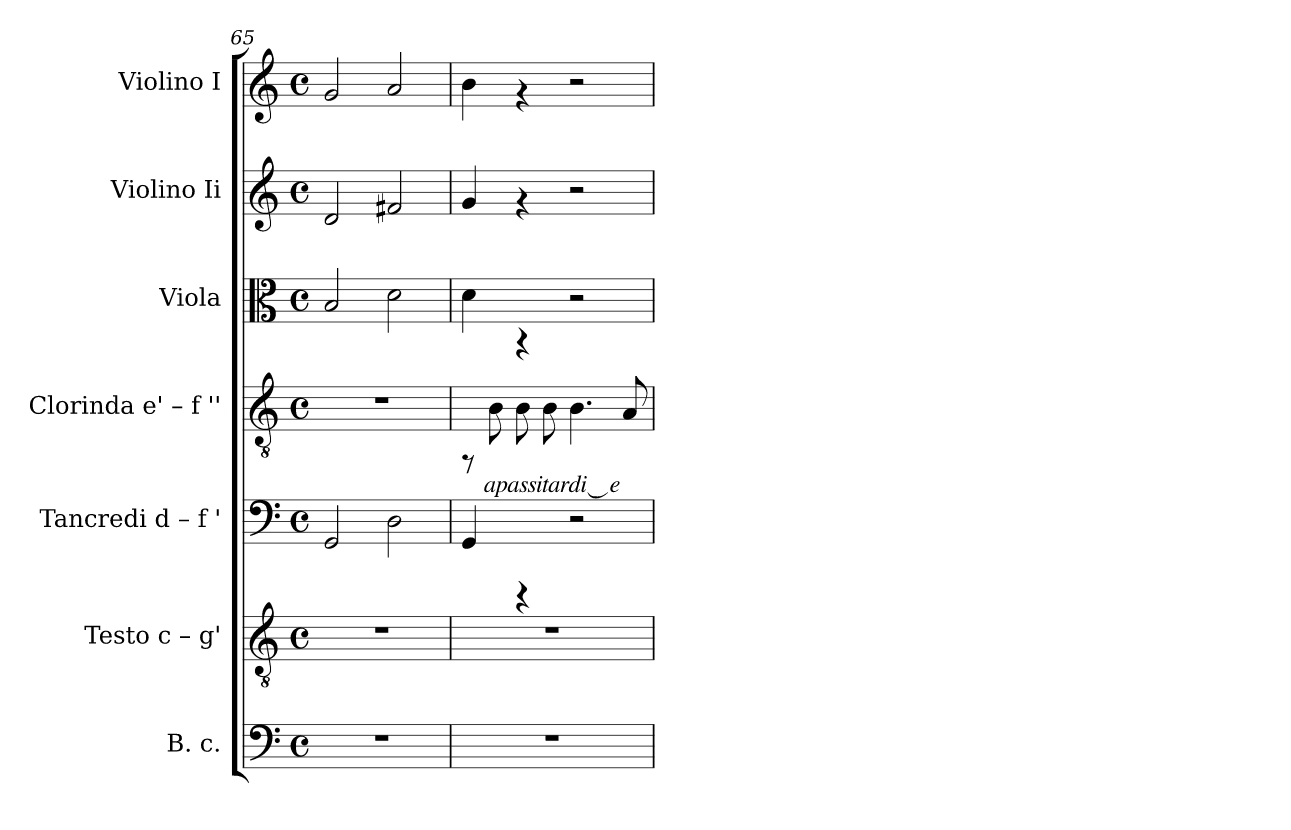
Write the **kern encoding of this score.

**kern	**kern	**kern	**kern	**text	**kern	**kern	**kern	**text
*part7	*part6	*part5	*part4	*part4	*part3	*part2	*part1	*part1
*staff7	*staff6	*staff5	*staff4	*staff4	*staff3	*staff2	*staff1	*staff1
*I"B. c.	*I"Testo  c – g'	*I"Tancredi  d – f '	*I"Clorinda  e' – f ''	*	*I"Viola	*I"Violino Ii	*I"Violino I	*
*clefF4	*clefGv2	*clefF4	*clefGv2	*	*clefC3	*clefG2	*clefG2	*
*k[]	*k[]	*k[]	*k[]	*	*k[]	*k[]	*k[]	*
*C:	*C:	*C:	*C:	*	*C:	*C:	*C:	*
*M4/4	*M4/4	*M4/4	*M4/4	*	*M4/4	*M4/4	*M4/4	*
*met(c)	*met(c)	*met(c)	*met(c)	*	*met(c)	*met(c)	*met(c)	*
=65	=65	=65	=65	=65	=65	=65	=65	=65
!	!	!	!	!	!	!	!	!LO:LY:b:cj
1r	1r	2GG/	1r	.	2B/	2d/	2g/	.
!	!	!	!	!	!	!	!	!LO:LY:b:cj
.	.	2D\	.	.	2d\	2f#X/	2a/	.
=66	=66	=66	=66	=66	=66	=66	=66	=66
!	!	!	!	!	!	!	!	!LO:LY:b:cj
1r	1r	4GG/	8rFF	.	4d\	4g/	4b\	.
!	!	!	!	!LO:LY:b:cj	!	!	!	!
.	.	.	8B\	apassitardi‿e	.	.	.	.
!	!	!	!	!LO:LY:b:cj	!	!	!	!
.	.	4rCCC	8B\	.	4rAA	4rf	4rf	.
!	!	!	!	!LO:LY:b:cj	!	!	!	!
.	.	.	8B\	.	.	.	.	.
!	!	!	!	!LO:LY:b:cj	!	!	!	!
.	.	2r	4.B\	.	2r	2r	2r	.
!	!	!	!	!LO:LY:b:cj	!	!	!	!
.	.	.	8A/	.	.	.	.	.
=	=	=	=	=	=	=	=	=
*-	*-	*-	*-	*-	*-	*-	*-	*-
